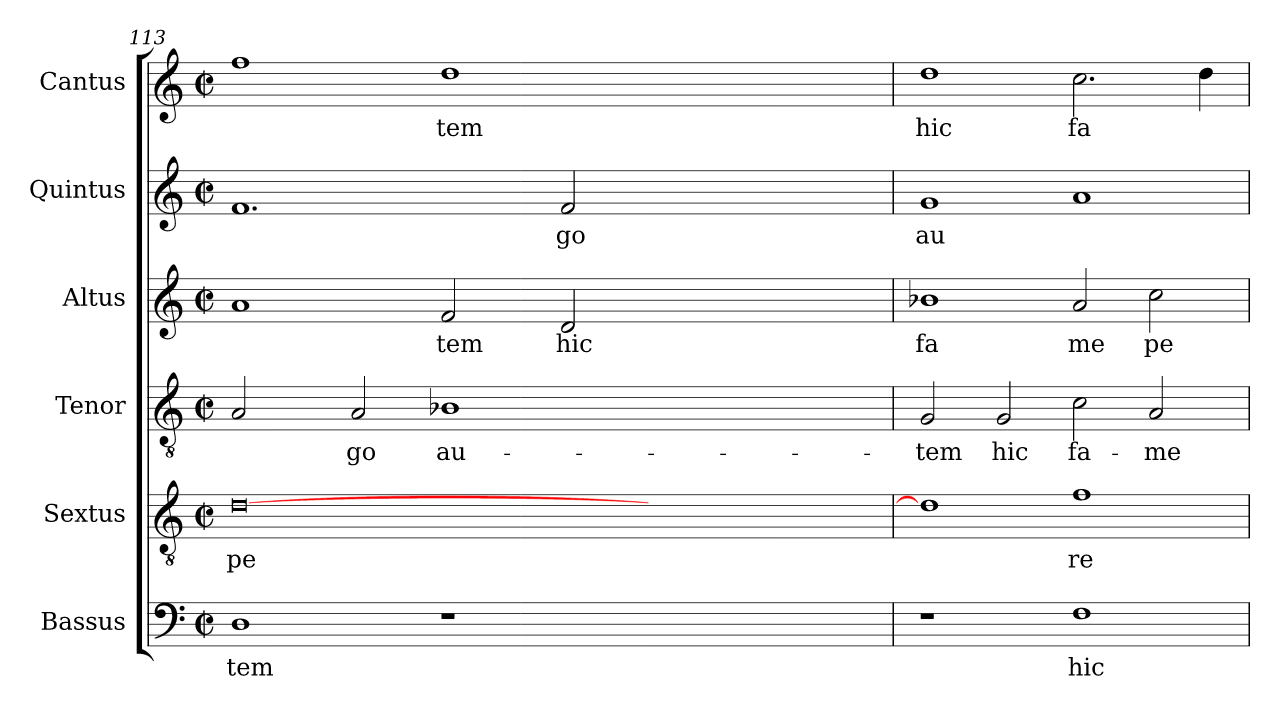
**kern	**text	**kern	**text	**kern	**text	**kern	**text	**kern	**text	**kern	**text
*part6	*part6	*part5	*part5	*part4	*part4	*part3	*part3	*part2	*part2	*part1	*part1
*staff6	*staff6	*staff5	*staff5	*staff4	*staff4	*staff3	*staff3	*staff2	*staff2	*staff1	*staff1
*I"Bassus	*	*I"Sextus	*	*I"Tenor	*	*I"Altus	*	*I"Quintus	*	*I"Cantus	*
!!LO:PB:g=z
*clefF4	*	*clefGv2	*	*clefGv2	*	*clefG2	*	*clefG2	*	*clefG2	*
*	*	*	*	*	*	*k[]	*	*	*	*	*
*	*	*	*	*	*	*C:	*	*	*	*	*
*M2/2	*	*M2/2	*	*M2/2	*	*M2/2	*	*M2/2	*	*M2/2	*
*met(c|)	*	*met(c|)	*	*met(c|)	*	*met(c|)	*	*met(c|)	*	*met(c|)	*
=113	=113	=113	=113	=113	=113	=113	=113	=113	=113	=113	=113
!	!LO:LY:b:cj	!	!LO:LY:b:cj	!	!	!	!	!	!	!	!
*	*	*	*	*^	*	*^	*	*^	*	*^	*
1D	-tem	[>0d	pe	2A/	32.ryy	.	1a	4ryy	.	1.f	2ryy	.	1ff	4ryy	.
.	.	.	.	.	1ryy	.	.	.	.	.	.	.	.	.	.
.	.	.	.	.	.	.	.	1ryy	.	.	.	.	.	64ryy	.
.	.	.	.	.	.	.	.	.	.	.	.	.	.	1ryy	.
!	!	!	!	!	!	!LO:LY:b:cj	!	!	!	!	!	!	!	!	!
.	.	.	.	2A/	.	-go	.	.	.	.	32.ryy	.	.	.	.
.	.	.	.	.	.	.	.	.	.	.	1ryy	.	.	.	.
!LO:N:vis=1	!	!	!	!	!	!LO:LY:b:cj	!	!	!LO:LY:b:cj	!	!	!	!	!	!LO:LY:b:cj
0r	.	.	.	1B-X	.	au-	2f/	.	tem	.	.	.	1dd	.	tem
.	.	.	.	.	1ryy	.	.	.	.	.	.	.	.	.	.
.	.	.	.	.	.	.	.	1..ryy	.	.	.	.	.	.	.
.	.	.	.	.	.	.	.	.	.	.	.	.	.	1ryy	.
!	!	!	!	!	!	!	!	!	!LO:LY:b:cj	!	!	!LO:LY:b:cj	!	!	!
.	.	.	.	.	.	.	2d/	.	hic	2f/	.	go	.	.	.
.	.	.	.	.	.	.	.	.	.	.	1ryy	.	.	.	.
.	.	1ryy	.	1ryy	.	.	1ryy	.	.	1ryy	.	.	1ryy	.	.
.	.	.	.	.	2ryy	.	.	.	.	.	.	.	.	.	.
.	.	.	.	.	.	.	.	.	.	.	.	.	.	2ryy	.
.	.	.	.	.	4ryy	.	.	.	.	.	4ryy	.	.	.	.
.	.	.	.	.	.	.	.	.	.	.	.	.	.	8...ryy	.
.	.	.	.	.	8ryy	.	.	.	.	.	8ryy	.	.	.	.
.	.	.	.	.	16ryy	.	.	.	.	.	16ryy	.	.	.	.
.	.	.	.	.	64ryy	.	.	.	.	.	64ryy	.	.	.	.
=114	=114	=114	=114	=114	=114	=114	=114	=114	=114	=114	=114	=114	=114	=114	=114
!	!	!	!	!	!	!LO:LY:b:cj	!	!	!LO:LY:b:cj	!	!	!LO:LY:b:cj	!	!	!LO:LY:b:cj
*	*	*	*	*v	*v	*	*	*	*	*v	*v	*	*v	*v	*
*	*	*	*	*	*	*v	*v	*	*	*	*	*
1r	.	1d]	.	2G/	-tem	1b-	fa	1g	au	1dd	hic
!	!	!	!	!	!LO:LY:b:cj	!	!	!	!	!	!
.	.	.	.	2G/	hic	.	.	.	.	.	.
!	!LO:LY:b:cj	!	!LO:LY:b:cj	!	!LO:LY:b:cj	!	!LO:LY:b:cj	!	!	!	!LO:LY:b:cj
1F	hic	1f	re	2c\	fa-	2a/	me	1a	.	2.cc\	fa
!	!	!	!	!	!LO:LY:b:cj	!	!LO:LY:b:cj	!	!	!	!
.	.	.	.	2A/	-me	2cc\	pe	.	.	.	.
.	.	.	.	.	.	.	.	.	.	4dd\	.
=	=	=	=	=	=	=	=	=	=	=	=
*-	*-	*-	*-	*-	*-	*-	*-	*-	*-	*-	*-
